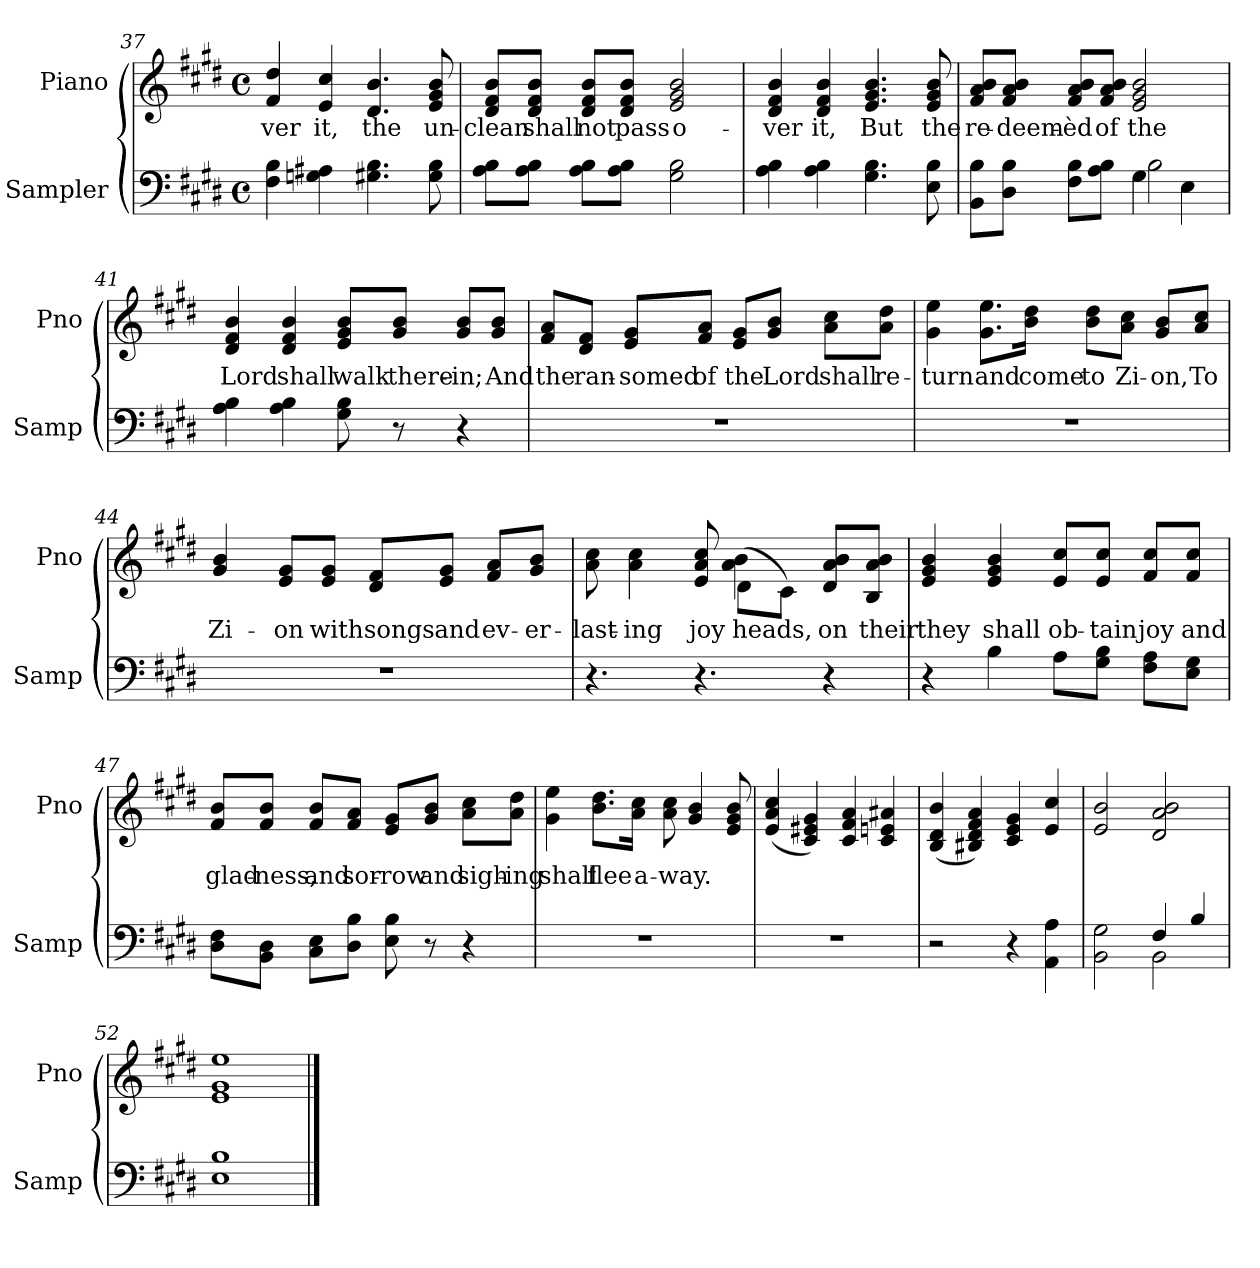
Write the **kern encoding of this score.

**kern	**kern	**text
*part2	*part1	*part1
*staff2	*staff1	*staff1
*I"Sampler	*I"Piano	*
*I'Samp	*I'Pno	*
*clefF4	*clefG2	*
*k[f#c#g#d#]	*k[f#c#g#d#]	*
*E:	*E:	*
*M4/4	*M4/4	*
*met(c)	*met(c)	*
=37	=37	=37
4F# 4B	4f# 4dd#	-ver
4Gn 4A#X	4e 4cc#	it,
4.G#X 4.B	4.d# 4.b	the
8G# 8B	8e 8g# 8b	un-
=38	=38	=38
8A\ 8B\L	8d#/ 8f#/ 8b/L	-clean
8A\ 8B\J	8d#/ 8f#/ 8b/J	shall
8A\ 8B\L	8d#/ 8f#/ 8b/L	not
8A\ 8B\J	8d#/ 8f#/ 8b/J	pass
2G# 2B	2e 2g# 2b	o-
=39	=39	=39
4A 4B	4d# 4f# 4b	-ver
4A 4B	4d# 4f# 4b	it,
4.G# 4.B	4.e 4.g# 4.b	But
8E 8B	8e 8g# 8b	the
=40	=40	=40
*^	*	*
8BB\ 8B\L	2ryy	8f#/ 8a/ 8b/L	re-
8D#\ 8B\J	.	8f#/ 8a/ 8b/J	-deem-
8F#\ 8B\L	.	8f#/ 8a/ 8b/L	-èd
8A\ 8B\J	.	8f#/ 8a/ 8b/J	of
4G#\	2B	2e 2g# 2b	the
4E\	.	.	.
*v	*v	*	*
=41	=41	=41
4A 4B	4d# 4f# 4b	Lord
4A 4B	4d# 4f# 4b	shall
8G# 8B	8e/ 8g#/ 8b/L	walk
8r	8g#/ 8b/J	there-
4r	8g#/ 8b/L	-in;
.	8g#/ 8b/J	And
=42	=42	=42
1r	8f#/ 8a/L	the
.	8d#/ 8f#/J	ran-
.	8e/ 8g#/L	-somed
.	8f#/ 8a/J	of
.	8e/ 8g#/L	the
.	8g#/ 8b/J	Lord
.	8a\ 8cc#\L	shall
.	8a\ 8dd#\J	re-
=43	=43	=43
1r	4g# 4ee	-turn
.	8.g#\ 8.ee\L	and
.	16b\ 16dd#\Jk	come
.	8b\ 8dd#\L	to
.	8a\ 8cc#\J	Zi-
.	8g#/ 8b/L	-on,
.	8a/ 8cc#/J	To
=44	=44	=44
1r	4g# 4b	Zi-
.	8e/ 8g#/L	-on
.	8e/ 8g#/J	with
.	8d#/ 8f#/L	songs
.	8e/ 8g#/J	and
.	8f#/ 8a/L	ev-
.	8g#/ 8b/J	-er-
=45	=45	=45
*	*^	*
4.r	8a 8cc#	2ryy	-last-
.	4a 4cc#	.	-ing
4.r	8e 8a 8cc#	.	joy
.	(8d#\L	4a 4b	heads,
.	8c#\J)	.	.
4r	8d#/ 8a/ 8b/L	4ryy	-on
.	8B/ 8a/ 8b/J	.	their
*	*v	*v	*
=46	=46	=46
4r	4e 4g# 4b	they
4B	4e 4g# 4b	shall
8A\L	8e/ 8cc#/L	ob-
8G#\ 8B\J	8e/ 8cc#/J	-tain
8F#\ 8A\L	8f#/ 8cc#/L	joy
8E\ 8G#\J	8f#/ 8cc#/J	and
=47	=47	=47
8D#\ 8F#\L	8f#/ 8b/L	glad-
8BB\ 8D#\J	8f#/ 8b/J	-ness,
8C#\ 8E\L	8f#/ 8b/L	and
8D#\ 8B\J	8f#/ 8a/J	sor-
8E 8B	8e/ 8g#/L	-row
8r	8g#/ 8b/J	and
4r	8a\ 8cc#\L	sigh-
.	8a\ 8dd#\J	-ing
=48	=48	=48
1r	4g# 4ee	shall
.	8.b\ 8.dd#\L	flee
.	16a\ 16cc#\Jk	a-
.	8a 8cc#	-way.
.	4g# 4b	.
.	8e 8g# 8b	.
=49	=49	=49
1r	(4e 4a 4cc#	.
.	4c# 4e#X 4g#)	.
.	4c# 4f# 4a	.
.	4c# 4en 4a#X	.
=50	=50	=50
2r	(4B 4d# 4b	.
.	4B#X 4d# 4f# 4a)	.
4r	4c# 4e 4g#	.
4AA 4A	4e 4cc#	.
=51	=51	=51
*^	*	*
2BB 2G#	2ryy	2e 2b	.
4F#/	2BB	2d# 2a 2b	.
4B/	.	.	.
*v	*v	*	*
=52	=52	=52
1E 1B	1e 1g# 1ee	.
==	==	==
*-	*-	*-
